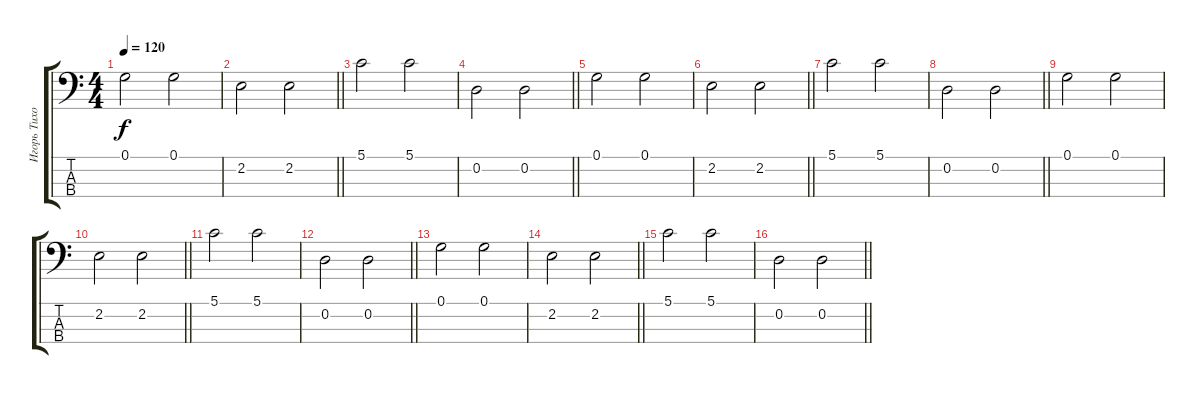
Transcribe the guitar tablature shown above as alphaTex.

\track ("Игорь Тихомиров" "Игорь Тихо") {instrument electricbassfinger}
\staff {score tabs}
\tuning (G2 D2 A1 E1) {hide}
\ts (4 4)
\tempo 120
\clef f4
\ks c
0.1.2{dy f} 0.1.2 |
\barLineRight lightlight
2.2.2 2.2.2 |
5.1.2 5.1.2 |
\barLineRight lightlight
0.2.2 0.2.2 |
0.1.2 0.1.2 |
\barLineRight lightlight
2.2.2 2.2.2 |
5.1.2 5.1.2 |
\barLineRight lightlight
0.2.2 0.2.2 |
0.1.2 0.1.2 |
\barLineRight lightlight
2.2.2 2.2.2 |
5.1.2 5.1.2 |
\barLineRight lightlight
0.2.2 0.2.2 |
0.1.2 0.1.2 |
\barLineRight lightlight
2.2.2 2.2.2 |
5.1.2 5.1.2 |
\barLineRight lightlight
0.2.2 0.2.2
